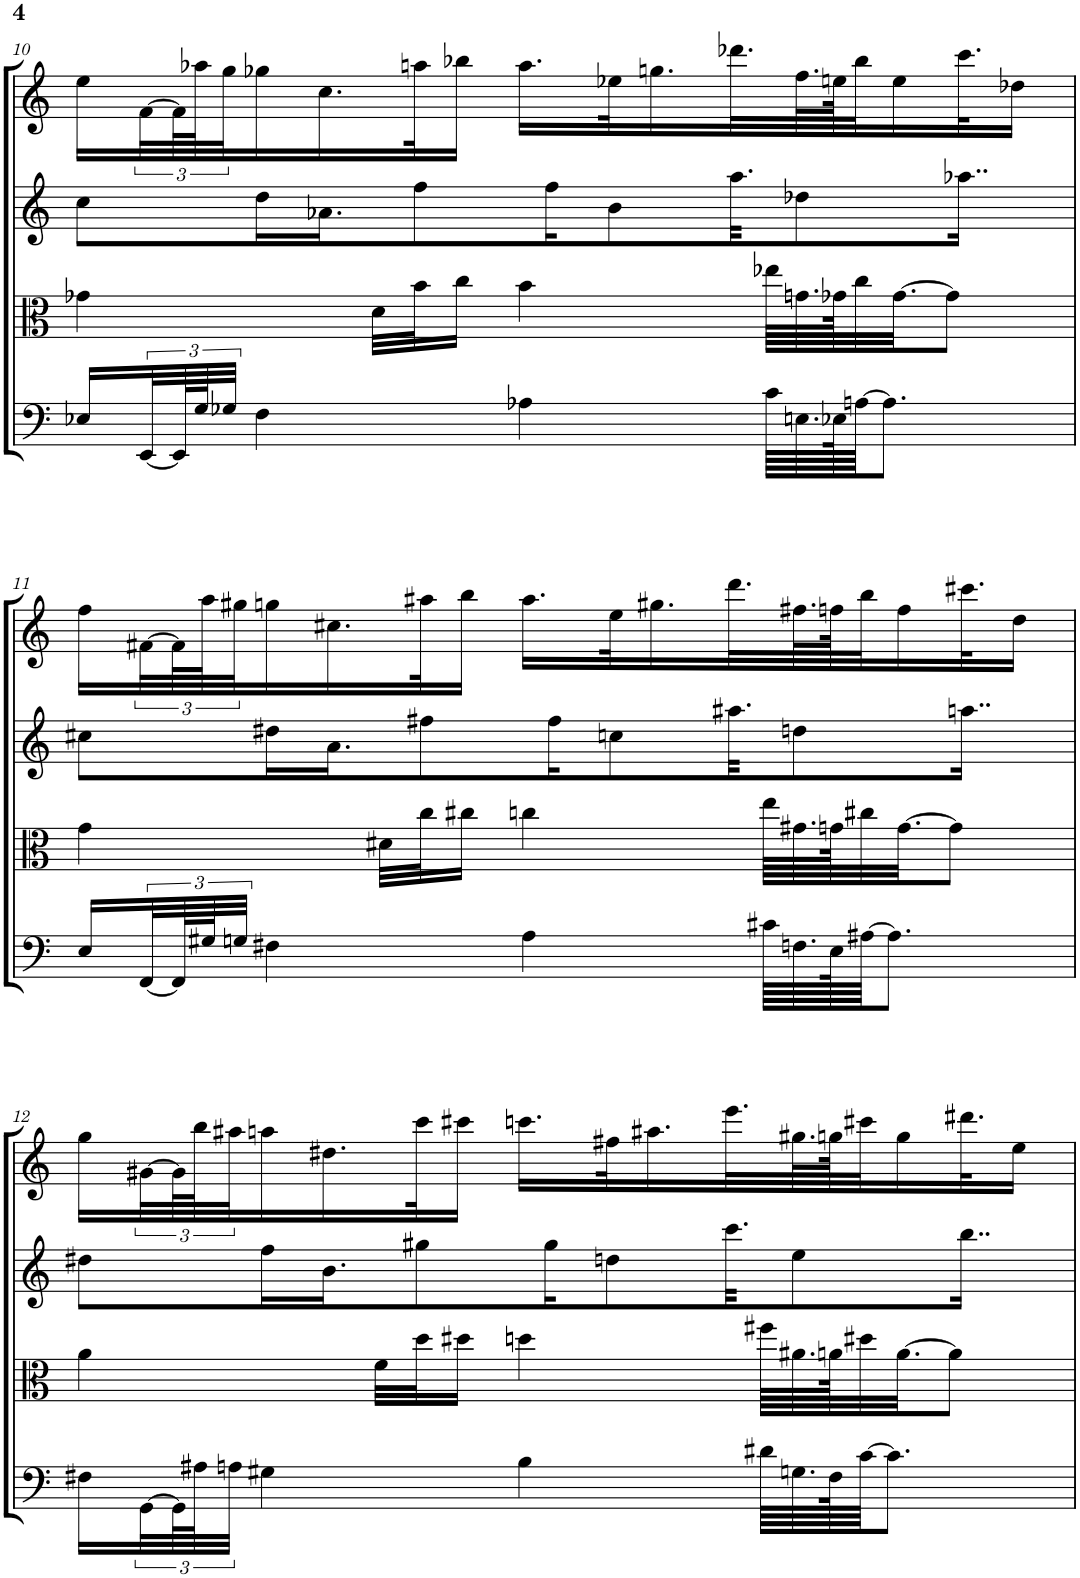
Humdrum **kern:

**kern	**kern	**kern	**kern
*part4	*part3	*part2	*part1
*staff4	*staff3	*staff2	*staff1
*I"Violoncello	*I"Viola	*I"Violin II	*I"Violin I
*I'Vc	*I'Vla	*I'Vln	*I'Vln
!!LO:PB:g=z
*clefF4	*clefC3	*clefG2	*clefG2
*k[]	*k[]	*k[]	*k[]
*M7/8	*M7/8	*M7/8	*M7/8
=10	=10	=10	=10
16E-X/LL	4g-X\	8cc\L	16ee\LL
[48EE/L	.	.	[48f\L
96EE/L]	.	.	96f\L]
96G/J	.	.	96aa-X\J
48G-X/JJJ	.	.	48gg\J
4F\	.	16dd\L	16gg-X\
.	.	16.a-X\J	16.cc\
.	32d\LLL	.	.
.	32b\J	8ff\	32aan\K
.	16cc\JJ	.	16bb-X\JJ
4A-X\	4b\	.	16.aa\LL
.	.	16ff\K	.
.	.	8b\	32ee-X\K
.	.	.	16.ggn\
.	.	32.aa\KK	32.ddd-X\L
64c\LLLL	64ee-X\LLLL	.	.
64.En\	64.gn\	8dd-X\	64.ff\L
128E-X\K	128g-X\JK	.	128een\JK
[64An\JJJ	32cc\	.	32bb-\J
8.A\J]	.	.	.
.	[32.g-\JJ	.	16ee\
.	8g-\J]	.	.
.	.	16..aa-X\Jk	32.ccc\K
.	.	.	16dd-X\JJ
!!LO:LB:g=z
=11	=11	=11	=11
16E/LL	4g\	8cc#X\L	16ff\LL
[48FF/L	.	.	[48f#X\L
96FF/L]	.	.	96f#\L]
96G#X/J	.	.	96aa\J
48Gn/JJJ	.	.	48gg#X\J
4F#X\	.	16dd#X\L	16ggn\
.	.	16.a\J	16.cc#X\
.	32d#X\LLL	.	.
.	32cc\J	8ff#X\	32aa#X\K
.	16cc#X\JJ	.	16bb\JJ
4A\	4ccn\	.	16.aa#\LL
.	.	16ff#\K	.
.	.	8ccn\	32ee\K
.	.	.	16.gg#X\
.	.	32.aa#X\KK	32.ddd\L
64c#X\LLLL	64ee\LLLL	.	.
64.Fn\	64.g#X\	8ddn\	64.ff#X\L
128E\K	128gn\JK	.	128ffn\JK
[64A#X\JJJ	32cc#X\	.	32bb\J
8.A#\J]	.	.	.
.	[32.g\JJ	.	16ff\
.	8g\J]	.	.
.	.	16..aan\Jk	32.ccc#X\K
.	.	.	16dd\JJ
!!LO:LB:g=z
=12	=12	=12	=12
16F#X\LL	4a\	8dd#X\L	16gg\LL
[48GG\L	.	.	[48g#X\L
96GG\L]	.	.	96g#\L]
96A#X\J	.	.	96bb\J
48An\JJJ	.	.	48aa#X\J
4G#X\	.	16ff\L	16aan\
.	.	16.b\J	16.dd#X\
.	32f\LLL	.	.
.	32dd\J	8gg#X\	32ccc\K
.	16dd#X\JJ	.	16ccc#X\JJ
4B\	4ddn\	.	16.cccn\LL
.	.	16gg#\K	.
.	.	8ddn\	32ff#X\K
.	.	.	16.aa#X\
.	.	32.ccc\KK	32.eee\L
64d#X\LLLL	64ff#X\LLLL	.	.
64.Gn\	64.a#X\	8ee\	64.gg#X\L
128F#\K	128an\JK	.	128ggn\JK
[64c\JJJ	32dd#X\	.	32ccc#X\J
8.c\J]	.	.	.
.	[32.a\JJ	.	16gg\
.	8a\J]	.	.
.	.	16..bb\Jk	32.ddd#X\K
.	.	.	16ee\JJ
=	=	=	=
*-	*-	*-	*-
